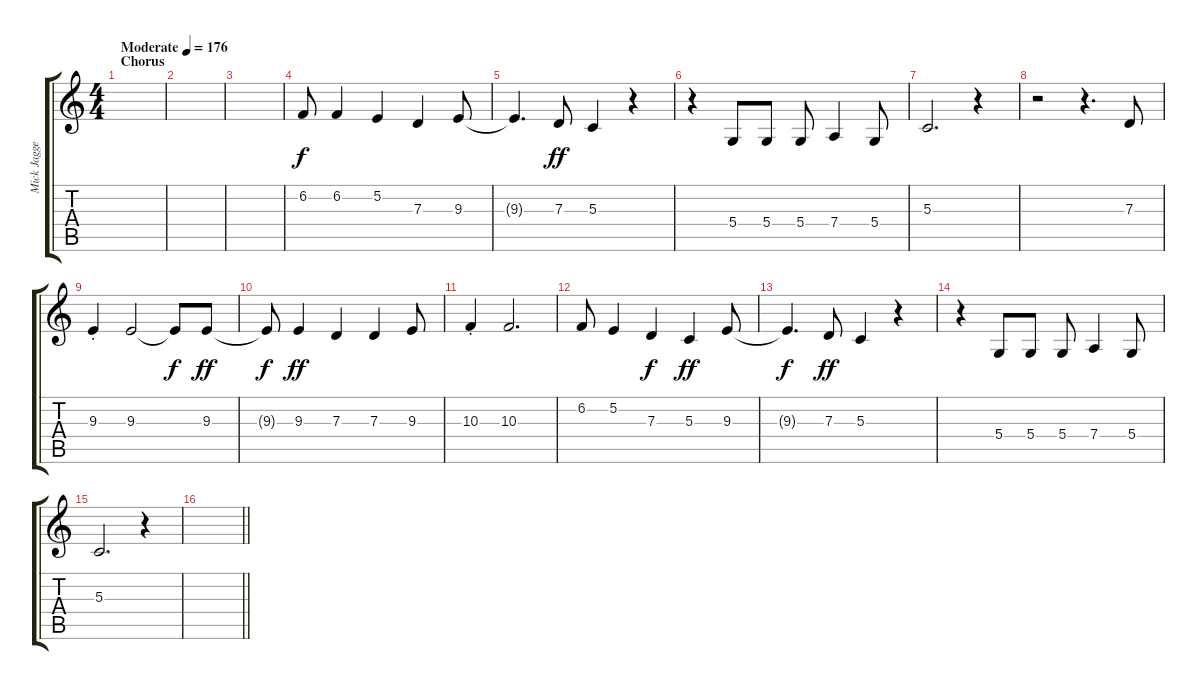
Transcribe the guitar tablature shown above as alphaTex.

\track ("Mick Jagger" "Mick Jagge") {instrument trombone}
\staff {score tabs}
\tuning (E4 B3 G3 D3 A2 E2) {hide}
\ts (4 4)
\section ("" "Chorus")
\tempo (176 "Moderate")
\clef g2
\ks c
|
|
|
6.2.8 6.2.4 5.2.4 7.3.4 9.3.8 |
9.3{t}.4{d dy f} 7.3.8{dy ff} 5.3.4 r.4 |
r.4 5.4.8 5.4.8 5.4.8 7.4.4 5.4.8 |
5.3.2{d} r.4 |
r.2 r.4{d} 7.3.8 |
9.3{st}.4 9.3.2 9.3{t}.8{dy f} 9.3.8{dy ff} |
9.3{t}.8{dy f} 9.3.4{dy ff} 7.3.4 7.3.4 9.3.8 |
10.3{st}.4 10.3.2{d} |
6.2.8 5.2.4 7.3.4{dy f} 5.3.4{dy ff} 9.3.8 |
9.3{t}.4{d dy f} 7.3.8{dy ff} 5.3.4 r.4 |
r.4 5.4.8 5.4.8 5.4.8 7.4.4 5.4.8 |
5.3.2{d} r.4 |
\barLineRight lightlight
